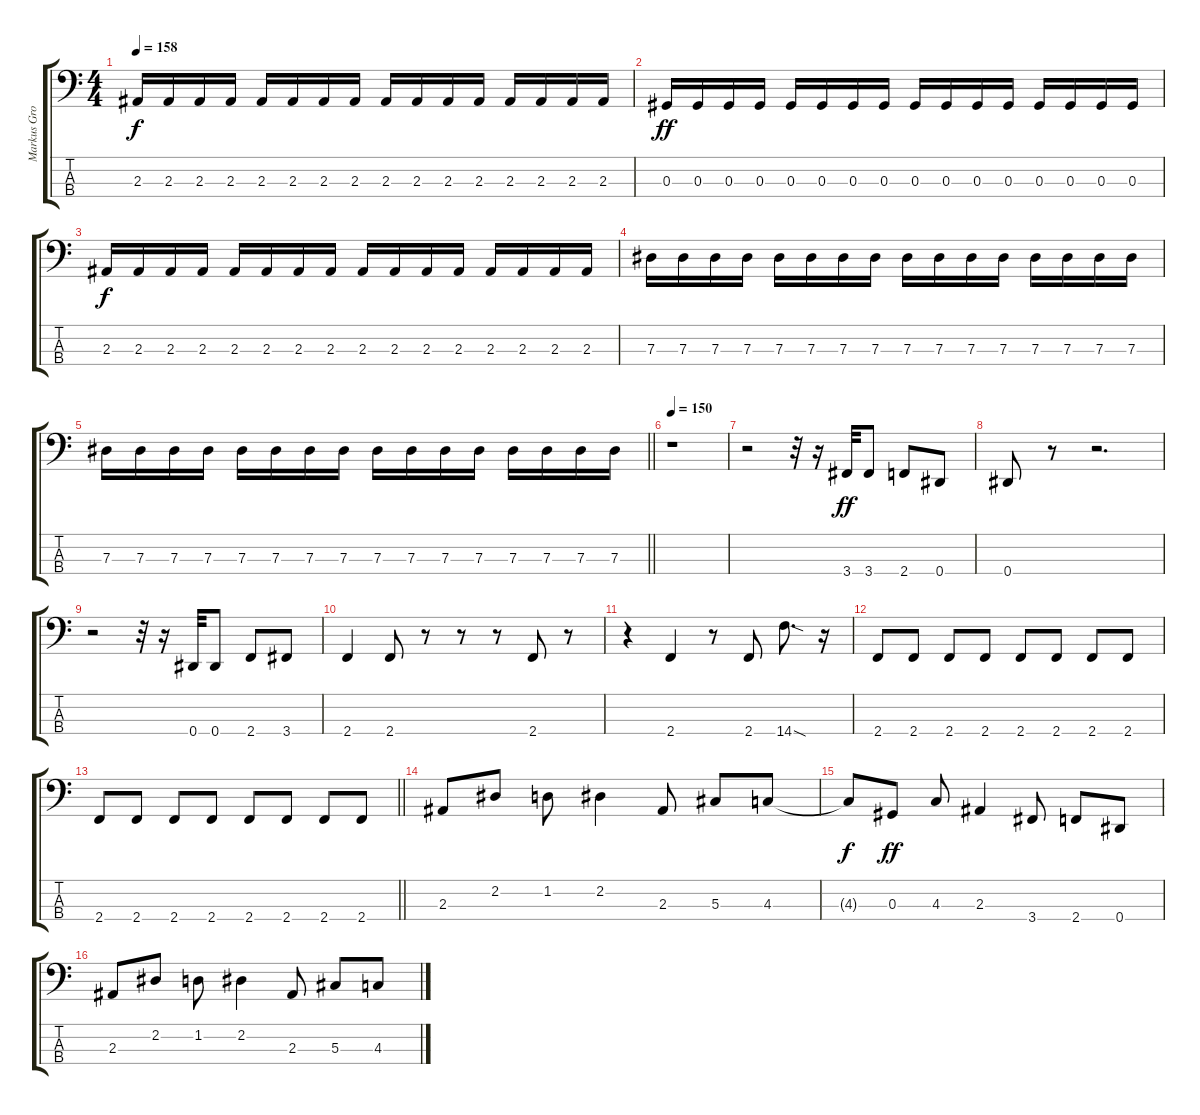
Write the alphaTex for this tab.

\track ("Markus Grosskopf" "Markus Gro") {instrument electricbasspick}
\staff {score tabs}
\tuning (Gb2 Db2 Ab1 Eb1) {hide}
\ts (4 4)
\tempo 158
\clef f4
\ks c
2.3.16{dy f} 2.3.16 2.3.16 2.3.16 2.3.16 2.3.16 2.3.16 2.3.16 2.3.16 2.3.16 2.3.16 2.3.16 2.3.16 2.3.16 2.3.16 2.3.16 |
0.3.16{dy ff} 0.3.16 0.3.16 0.3.16 0.3.16 0.3.16 0.3.16 0.3.16 0.3.16 0.3.16 0.3.16 0.3.16 0.3.16 0.3.16 0.3.16 0.3.16 |
2.3.16{dy f} 2.3.16 2.3.16 2.3.16 2.3.16 2.3.16 2.3.16 2.3.16 2.3.16 2.3.16 2.3.16 2.3.16 2.3.16 2.3.16 2.3.16 2.3.16 |
7.3.16 7.3.16 7.3.16 7.3.16 7.3.16 7.3.16 7.3.16 7.3.16 7.3.16 7.3.16 7.3.16 7.3.16 7.3.16 7.3.16 7.3.16 7.3.16 |
\barLineRight lightlight
7.3.16 7.3.16 7.3.16 7.3.16 7.3.16 7.3.16 7.3.16 7.3.16 7.3.16 7.3.16 7.3.16 7.3.16 7.3.16 7.3.16 7.3.16 7.3.16 |
\section ("" "")
\tempo 150
r.1{instrument slapbass2} |
r.2 r.32 r.16 3.4.32{dy ff} 3.4.8 2.4.8 0.4.8 |
0.4.8 r.8 r.2{d} |
r.2 r.32 r.16 0.4.32 0.4.8 2.4.8 3.4.8 |
2.4.4 2.4.8 r.8 r.8 r.8 2.4.8 r.8 |
r.4 2.4.4 r.8 2.4.8 14.4{sod}.8{d} r.16 |
2.4.8 2.4.8 2.4.8 2.4.8 2.4.8 2.4.8 2.4.8 2.4.8 |
\barLineRight lightlight
2.4.8 2.4.8 2.4.8 2.4.8 2.4.8 2.4.8 2.4.8 2.4.8 |
\section ("" "")
2.3.8{volume 14 instrument electricbasspick} 2.2.8 1.2.8 2.2.4 2.3.8 5.3.8 4.3.8 |
4.3{t}.8{dy f} 0.3.8{dy ff} 4.3.8 2.3.4 3.4.8 2.4.8 0.4.8 |
2.3.8 2.2.8 1.2.8 2.2.4 2.3.8 5.3.8 4.3.8
